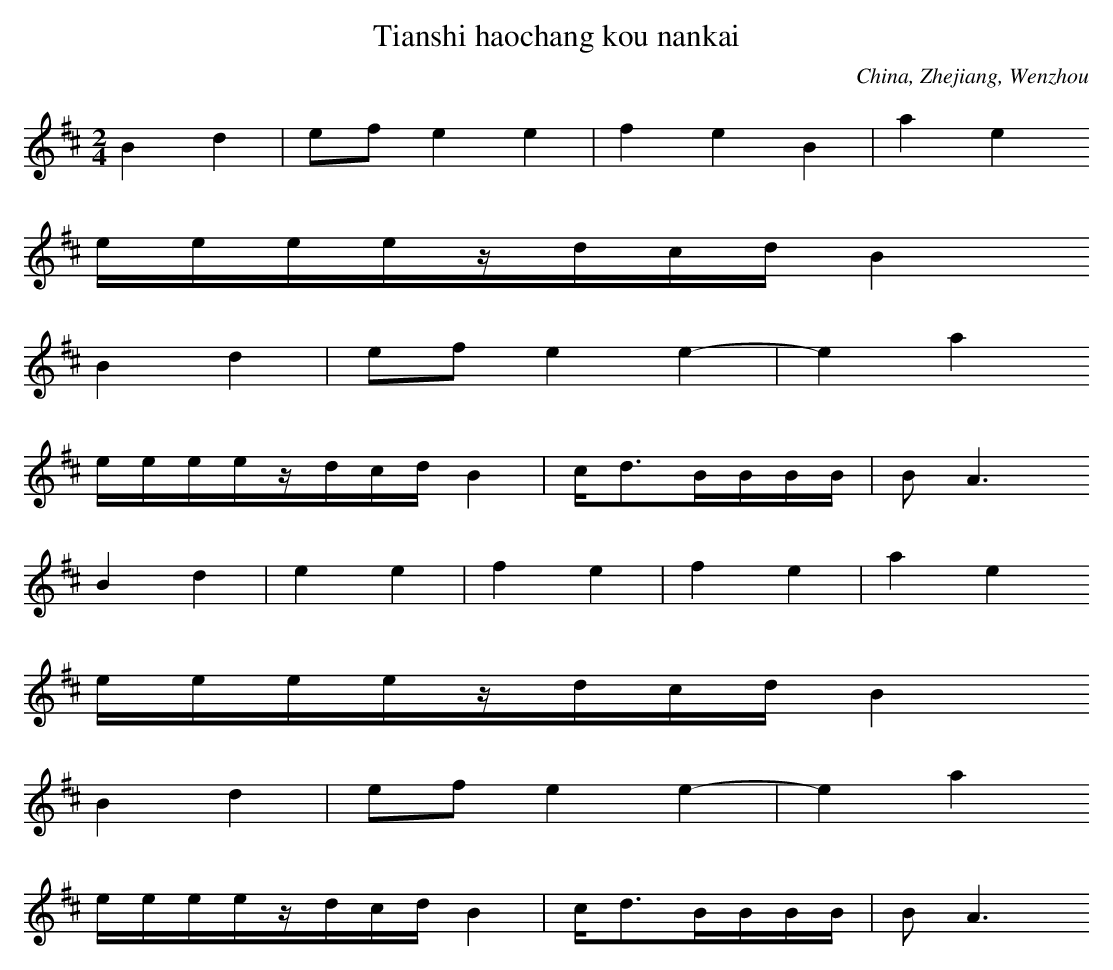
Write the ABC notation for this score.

X:1
T: Tianshi haochang kou nankai
O: China, Zhejiang, Wenzhou
M: 2/4
L: 1/16
K: D
B4d4 | e2f2e4e4 | f4e4B4 | a4e4
eeeezdcdB4
B4d4 | e2f2e4e4- | e4a4
eeeezdcdB4 | cd3BBBB | B2A6
B4d4 | e4e4 | f4e4 | f4e4 | a4e4
eeeezdcdB4
B4d4 | e2f2e4e4- | e4a4
eeeezdcdB4 | cd3BBBB | B2A6
